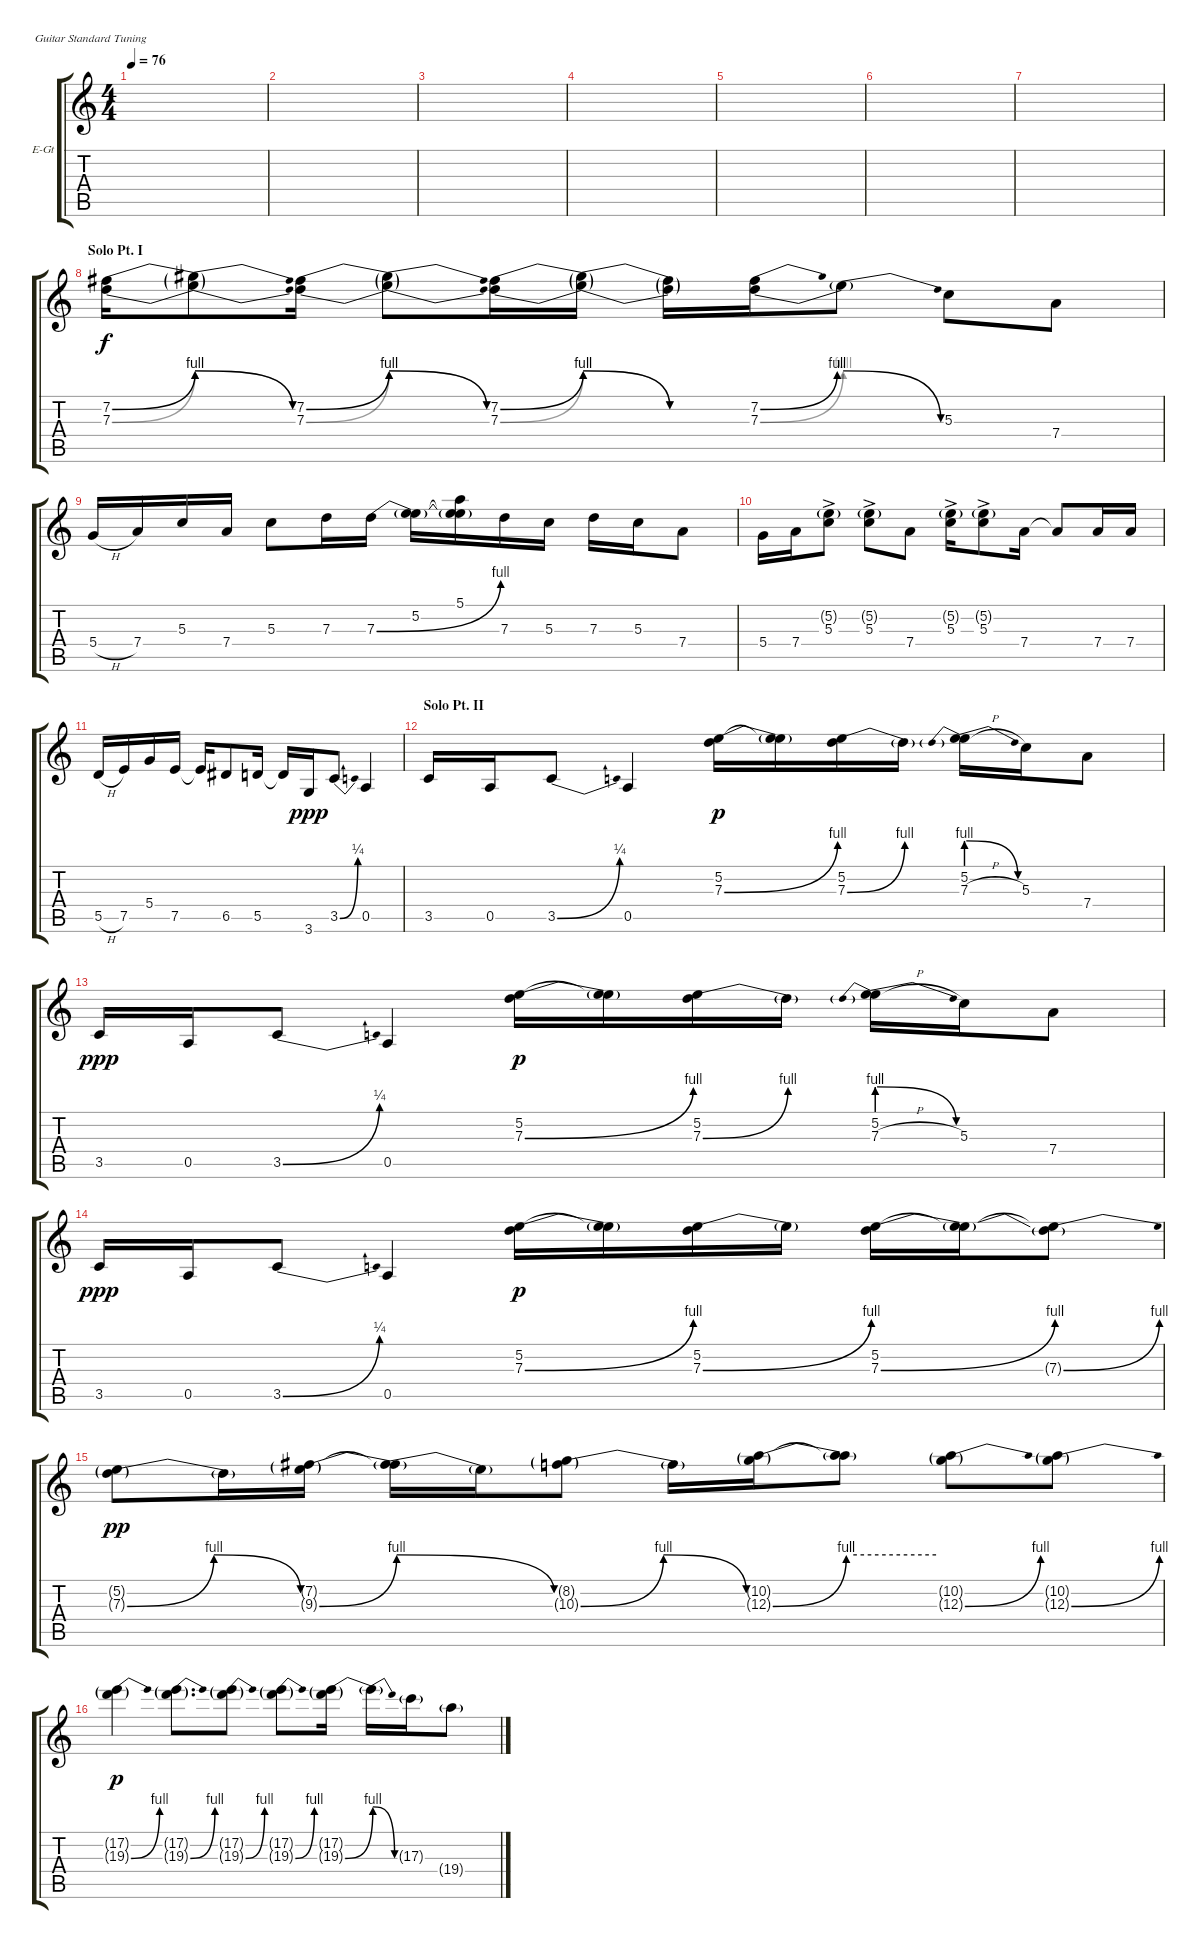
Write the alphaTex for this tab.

\bracketExtendMode groupsimilarinstruments
\firstSystemTrackNameOrientation horizontal
\otherSystemsTrackNameOrientation horizontal
\track ("Lead Guitar" "E-Gt") {instrument overdrivenguitar}
\staff {score tabs}
\tuning (E4 B3 G3 D3 A2 E2)
\ts (4 4)
\tempo 76
\clef g2
\scale
0.333333
\ks c
|
\scale
0.333333 |
\scale
0.333333 |
\scale
0.333333 |
\scale
0.333333 |
\scale
0.333333 |
\scale
0.333333 |
\section ("" "Solo Pt. I")
\scale
0.333333 (7.2{be (bend 0 0 60 4)} 7.3{be (bend 0 0 60 4)}).16 (7.2{be (release 0 4 60 0) t} 7.3{be (release 0 4 60 0) t}).8 (7.2{be (bend 0 0 60 4)} 7.3{be (bend 0 0 60 4)}).16 (7.2{be (release 0 4 60 0) t} 7.3{be (release 0 4 60 0) t}).8 (7.2{be (bend 0 0 60 4)} 7.3{be (bend 0 0 60 4)}).16 (7.2{be (release 0 4 60 0) t} 7.3{be (release 0 4 60 0) t}).16 (7.2{be (hold 0 0 60 0) t} 7.3{be (hold 0 0 60 0) t}).16 (7.3{be (bend 0 0 60 4)} 7.2{be (bend 0 0 59.4 4)}).16 7.3{be (release 0 4 60 0) t}.8 5.3.8 7.4.8 |
\scale
0.333333 5.4{h}.16 7.4.16 5.3.16 7.4.16 5.3.8 7.3.16 7.3{be (bend 0 0 59.4 4)}.16 (7.3{t} 5.2).16 (5.1 7.3{t} 5.2{t}).16 7.3.16 5.3.16 7.3.16 5.3.16 7.4.8 |
\scale
0.333333 5.4.16 7.4.16 (5.3{ac} 5.2{g}).8 (5.3{ac} 5.2{g}).8 7.4.8 (5.3{ac} 5.2{g}).16 (5.3{ac} 5.2{g}).8 7.4.16 7.4{t}.8 7.4.16 7.4.16 |
\scale
0.333333 5.5{h}.16 7.5.16 5.4.16 7.5.16 7.5{t}.16 6.5.8 5.5.16 5.5{t}.16 3.6.16{dy ppp} 3.5{be (bend 0 0 60 1)}.8 0.5.4 |
\section ("" "Solo Pt. II")
\scale
0.333333 3.5.16 0.5.16 3.5{be (bend 0 0 60 1)}.8 0.5.4 (5.2 7.3{be (bend 0 0 60 4)}).16{dy p} (7.3{t} 5.2{t}).16 (5.2 7.3{be (bend 0 0 60 4)}).16 7.3{be (hold 0 0 60 0) t}.16 (7.3{be (prebendrelease 0 4 59.4 0) h} 5.2).16 5.3.16 7.4.8 |
\scale
0.333333 3.5.16{dy ppp} 0.5.16 3.5{be (bend 0 0 60 1)}.8 0.5.4 (5.2 7.3{be (bend 0 0 60 4)}).16{dy p} (7.3{t} 5.2{t}).16 (5.2 7.3{be (bend 0 0 60 4)}).16 7.3{be (hold 0 0 60 0) t}.16 (7.3{be (prebendrelease 0 4 59.4 0) h} 5.2).16 5.3.16 7.4.8 |
\scale
0.333333 3.5.16{dy ppp} 0.5.16 3.5{be (bend 0 0 60 1)}.8 0.5.4 (5.2 7.3{be (bend 0 0 60 4)}).16{dy p} (7.3{t} 5.2{t}).16 (5.2 7.3{be (bend 0 0 60 4)}).16 7.3{t}.16 (7.3{be (bend 0 0 59.4 4)} 5.2).16 (7.3{t} 5.2{t}).16 (7.3{be (bend 0 0 60 4) t} 5.2{t}).8 |
\scale
0.333333 (5.2{g} 7.3{be (bendrelease 0 0 59.4 4 59.4 4 60 0) g}).8{dy pp} 7.3{g t}.16 (7.2{g} 9.3{be (bend 0 0 60 4) g}).16 (7.2{g t} 9.3{be (release 0 4 60 0) g t}).16 9.3{g t}.16 (8.2{g} 10.3{be (bendrelease 0 0 58.8 4 59.4 4 60 0) g}).8 10.3{g t}.16 (10.2{g} 12.3{be (bend 0 0 60 4) g}).16 (10.2{g t} 12.3{be (hold 0 4 60 4) g t}).8 (10.2{g} 12.3{be (bend 0 0 60 4) g}).8 (12.3{be (bend 0 0 59.4 4) g} 10.2{g}).8 |
\scale
0.333333 (19.3{be (bend 0 0 59.4 4) g} 17.2{g}).4{dy p} (19.3{be (bend 0 0 59.4 4) g} 17.2{g}).8{d} (17.2{g} 19.3{be (bend 0 0 59.4 4) g}).8 (17.2{g} 19.3{be (bend 0 0 60 4) g}).8 (17.2{g} 19.3{be (bend 0 0 60 4) g}).16 19.3{be (release 0 4 60 0) g t}.16 17.3{g}.16 19.4{g}.8
